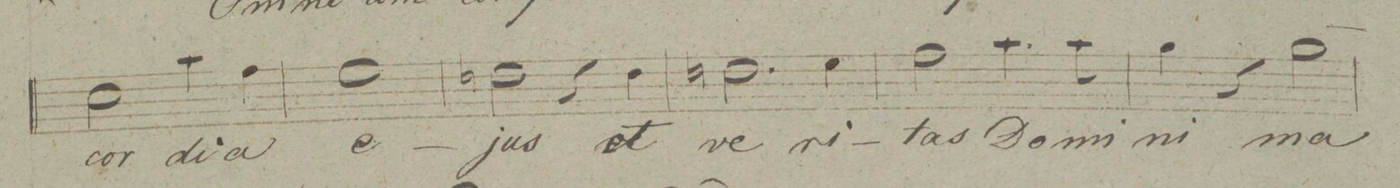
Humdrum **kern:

**kern	**text	**dynam
*I"Canto.	*	*
*clefC1	*	*
*k[b-]	*	*
*met(c|)	*	*
*M2/2	*	*
2a\	-cor-	.
4ff\	-di-	.
4dd\	-a	.
=39	=39	=39
1cc	e-	.
=40	=40	=40
2bn\	-jus	.
4r	.	.
4b\	et	.
=41	=41	=41
2.bn\	ve-	.
4cc\	-ri-	.
=42	=42	=42
2dd\	-tas	.
4.ff\	Do-	.
8ff\	-mi-	.
=43	=43	=43
4ee\	-ni	.
4r	.	.
[2ee\	ma-	.
=44	=44	=44
*-	*-	*-
